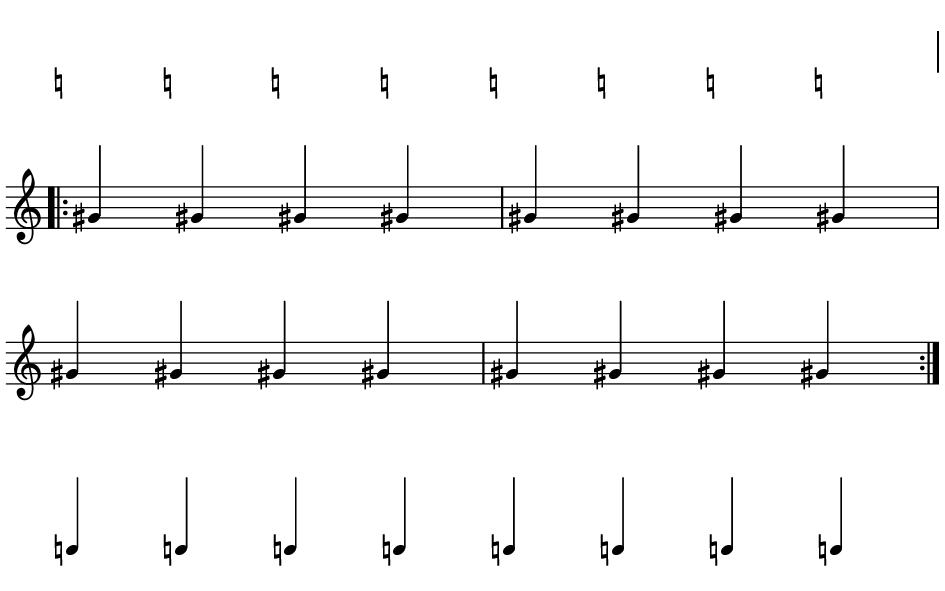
\version "2.20.0"

\paper{
  paper-width = 160
  paper-height = 100

  top-margin = 0
  bottom-margin = 0
  left-margin = 1
  right-margin = 1
  
  system-system-spacing =
  #'((basic-distance . 15)  %this controls space between lines default = 12
      (minimum-distance . 8)
      (padding . 1)
      (stretchability . 60)) 

}

\book {

  \header {
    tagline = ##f
  }

  \score {

    <<

      \override Score.BarNumber.break-visibility = ##(#f #f #f)

      \new Staff \with {
        \omit TimeSignature
        % \omit BarLine
        %\omit Clef
        \omit KeySignature
        \override StaffSymbol.thickness = #1
        \accidentalStyle dodecaphonic
      }

      {
        \time 4/4
        %\override TupletBracket.bracket-visibility = ##t
        \override TupletBracket.bracket-visibility = ##f
        \override TupletNumber.visibility = ##f
        %S\set tupletFullLength = ##t
        \override NoteHead.font-size = #-1
        \override Stem.details.beamed-lengths = #'(7)
        \override Stem.details.lengths = #'(7)
        \override NoteColumn.accent-skip = ##t
        %\stopStaff
        %\once \override TupletNumber #'text = "7:4"
        
        
        \stopStaff
        \override NoteHead.transparent = ##t
        \override NoteHead.no-ledgers = ##t 
        \override Script.transparent = ##t
        \override Stem.transparent = ##t  
        \override TupletBracket.bracket-visibility = ##f
        \override TupletNumber.transparent = ##t
        \override Staff.Clef.transparent =##t
        \override Staff.BarLine.transparent =##t
        c'4c'c'c'c'c'c'c'
        
        
        
        
        
        \startStaff
        \override NoteHead.transparent = ##f
        \override NoteHead.no-ledgers = ##f
        \override Script.transparent = #f
        \override Stem.transparent = ##f
        \override TupletBracket.bracket-visibility = ##t
        \override TupletNumber.transparent = ##f
        \override Staff.Clef.transparent =##f
        \override Staff.BarLine.transparent =##f
 
        \repeat volta 2{
          % cis'4 cis' cis' cis' cis' cis' cis' cis' cis' cis' cis' cis' cis' cis' cis' cis'
          %gis4 gis gis gis  gis gis gis gis  gis gis gis gis  gis gis gis gis
          % a4 a a a    a a a a    a a a a    a a a a
          % g'4 g' g' g'    g' g' g' g'    g' g' g' g'    g' g' g' g'
        
         % gis'4 gis' gis' gis'    gis' gis' gis' gis'    gis' gis' gis' gis'    gis' gis' gis' gis'
          gis'4 gis' gis' gis'    gis' gis' gis' gis'    gis' gis' gis' gis'    gis' gis' gis' gis'

        } 
        
        
        
       
        
        
        \stopStaff
        \override Staff.Clef.transparent =##t
        c'4c'c'c'c'c'c'c'
        
      }

    >>

    \layout{
      \context {
        \Score
        proportionalNotationDuration = #(ly:make-moment 1/20)
        %proportionalNotationDuration = #(ly:make-moment 1/28)
        %proportionalNotationDuration = #(ly:make-moment 1/8)
        %\override SpacingSpanner.uniform-stretching = ##t
        %  \override SpacingSpanner.strict-note-spacing = ##t
        %  \override SpacingSpanner.strict-grace-spacing = ##t
        \override Beam.breakable = ##t
        \override Glissando.breakable = ##t
        \override TextSpanner.breakable = ##t
        \override NoteHead.no-ledgers = ##t 
      }

      indent = 0
      line-width = 158
      #(layout-set-staff-size 20)
      \hide Stem
      \hide NoteHead
      \hide LedgerLineSpanner
      \hide TupletNumber 
    }

    \midi{}

  }
}

